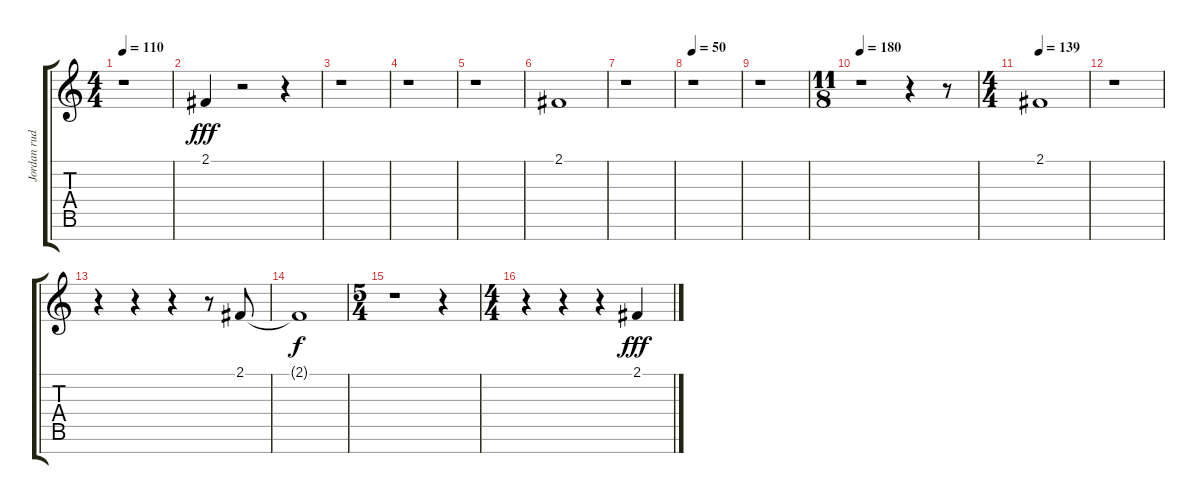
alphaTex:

\track ("Jordan rudess" "Jordan rud") {instrument synthstrings1}
\staff {score tabs}
\tuning (E4 B3 G3 D3 A2 E2 B1) {hide}
\ts (4 4)
\tempo 110
\clef g2
\ks c
r.1{dy f} |
2.1.4{dy fff volume 13 balance 8 instrument tubularbells} r.2 r.4 |
r.1 |
r.1 |
r.1 |
2.1.1 |
r.1 |
\tempo 50
r.1 |
r.1 |
\ts (11 8)
\tempo 180
r.1 r.4 r.8 |
\ts (4 4)
\tempo 139
2.1.1{volume 16} |
r.1 |
r.4 r.4 r.4 r.8 2.1.8{volume 16 instrument tubularbells} |
2.1{t}.1{dy f} |
\ts (5 4)
r.1 r.4 |
\ts (4 4)
r.4 r.4 r.4 2.1.4{dy fff}
